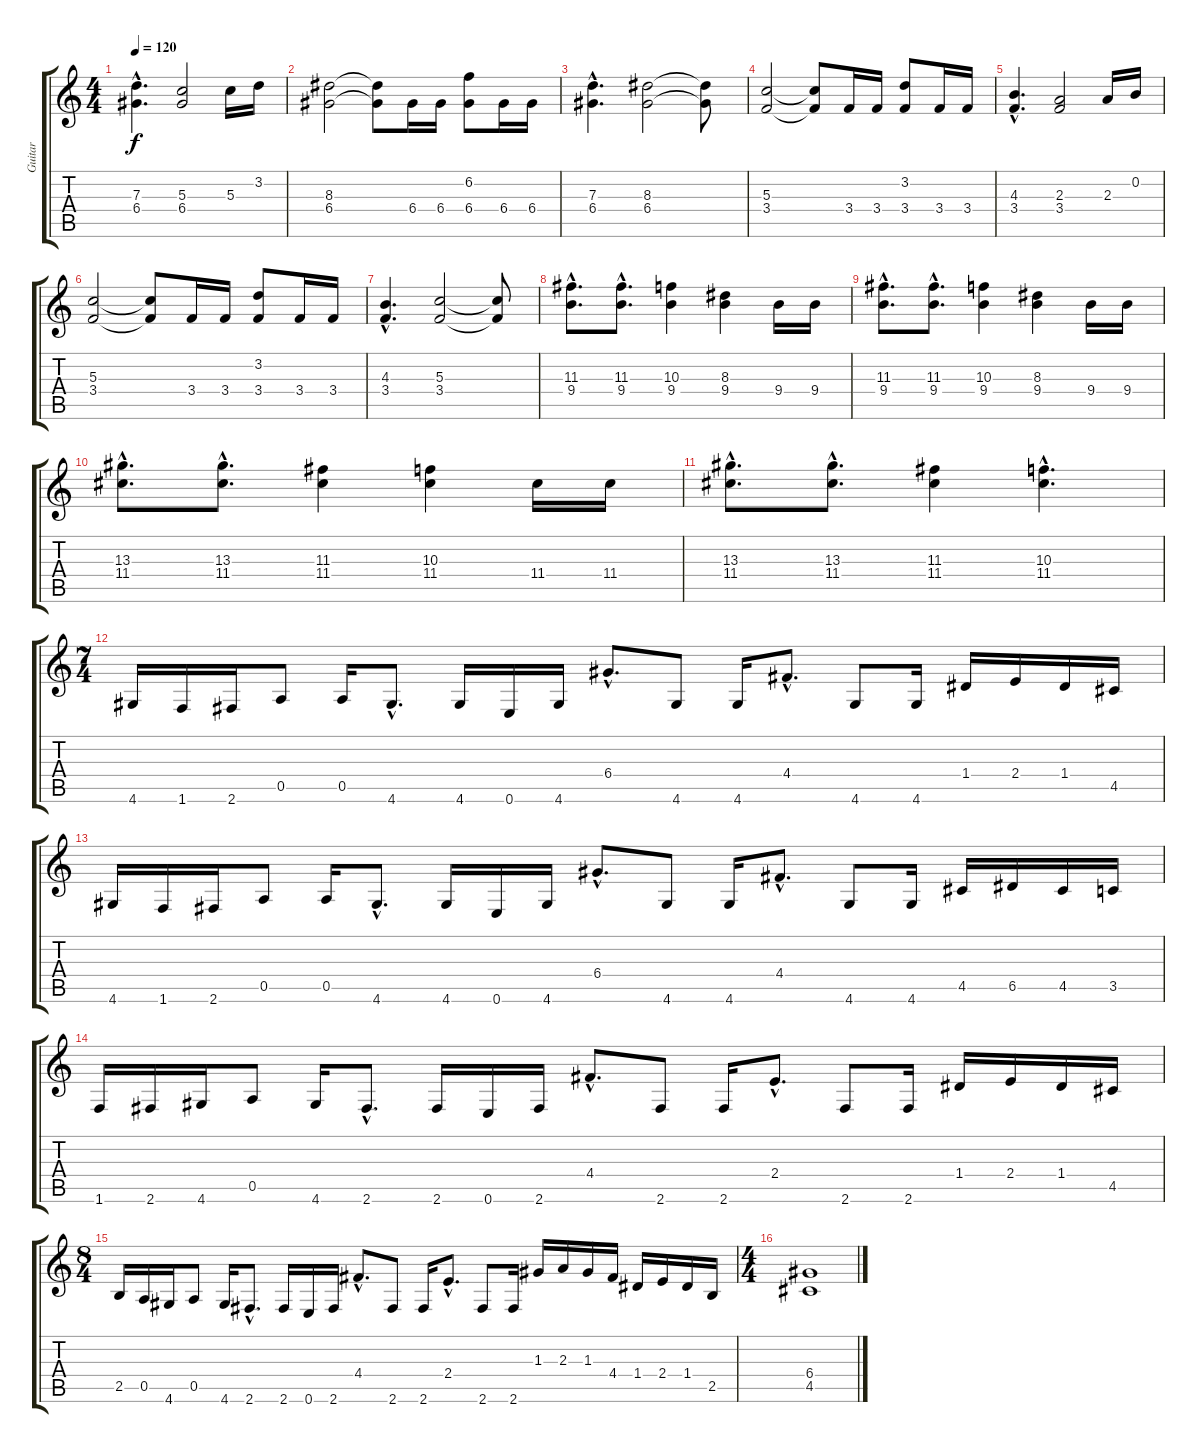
\track ("Guitar" "Guitar") {instrument distortionguitar}
\staff {score tabs}
\tuning (E4 B3 G3 D3 A2 E2) {hide}
\ts (4 4)
\tempo 120
\clef g2
\ks c
(7.3{hac} 6.4{hac}).4{d dy f} (5.3 6.4).2 5.3.16 3.2.16 |
(8.3 6.4).2 (8.3{t} 6.4{t}).8 6.4.16 6.4.16 (6.2 6.4).8 6.4.16 6.4.16 |
(7.3{hac} 6.4{hac}).4{d} (8.3 6.4).2 (8.3{t} 6.4{t}).8 |
(5.3 3.4).2 (5.3{t} 3.4{t}).8 3.4.16 3.4.16 (3.2 3.4).8 3.4.16 3.4.16 |
(4.3{hac} 3.4{hac}).4{d} (2.3 3.4).2 2.3.16 0.2.16 |
(5.3 3.4).2 (5.3{t} 3.4{t}).8 3.4.16 3.4.16 (3.2 3.4).8 3.4.16 3.4.16 |
(4.3{hac} 3.4{hac}).4{d} (5.3 3.4).2 (5.3{t} 3.4{t}).8 |
(11.3{hac} 9.4{hac}).8{d} (11.3{hac} 9.4{hac}).8{d} (10.3 9.4).4 (8.3 9.4).4 9.4.16 9.4.16 |
(11.3{hac} 9.4{hac}).8{d} (11.3{hac} 9.4{hac}).8{d} (10.3 9.4).4 (8.3 9.4).4 9.4.16 9.4.16 |
(13.3{hac} 11.4{hac}).8{d} (13.3{hac} 11.4{hac}).8{d} (11.3 11.4).4 (10.3 11.4).4 11.4.16 11.4.16 |
(13.3{hac} 11.4{hac}).8{d} (13.3{hac} 11.4{hac}).8{d} (11.3 11.4).4 (10.3{hac} 11.4{hac}).4{d} |
\ts (7 4)
4.6.16 1.6.16 2.6.16 0.5.8 0.5.16 4.6{hac}.8{d} 4.6.16 0.6.16 4.6.16 6.4{hac}.8{d} 4.6.8 4.6.16 4.4{hac}.8{d} 4.6.8 4.6.16 1.4.16 2.4.16 1.4.16 4.5.16 |
4.6.16 1.6.16 2.6.16 0.5.8 0.5.16 4.6{hac}.8{d} 4.6.16 0.6.16 4.6.16 6.4{hac}.8{d} 4.6.8 4.6.16 4.4{hac}.8{d} 4.6.8 4.6.16 4.5.16 6.5.16 4.5.16 3.5.16 |
1.6.16 2.6.16 4.6.16 0.5.8 4.6.16 2.6{hac}.8{d} 2.6.16 0.6.16 2.6.16 4.4{hac}.8{d} 2.6.8 2.6.16 2.4{hac}.8{d} 2.6.8 2.6.16 1.4.16 2.4.16 1.4.16 4.5.16 |
\ts (8 4)
2.5.16 0.5.16 4.6.16 0.5.8 4.6.16 2.6{hac}.8{d} 2.6.16 0.6.16 2.6.16 4.4{hac}.8{d} 2.6.8 2.6.16 2.4{hac}.8{d} 2.6.8 2.6.16 1.3.16 2.3.16 1.3.16 4.4.16 1.4.16 2.4.16 1.4.16 2.5.16 |
\ts (4 4)
(6.4 4.5).1
